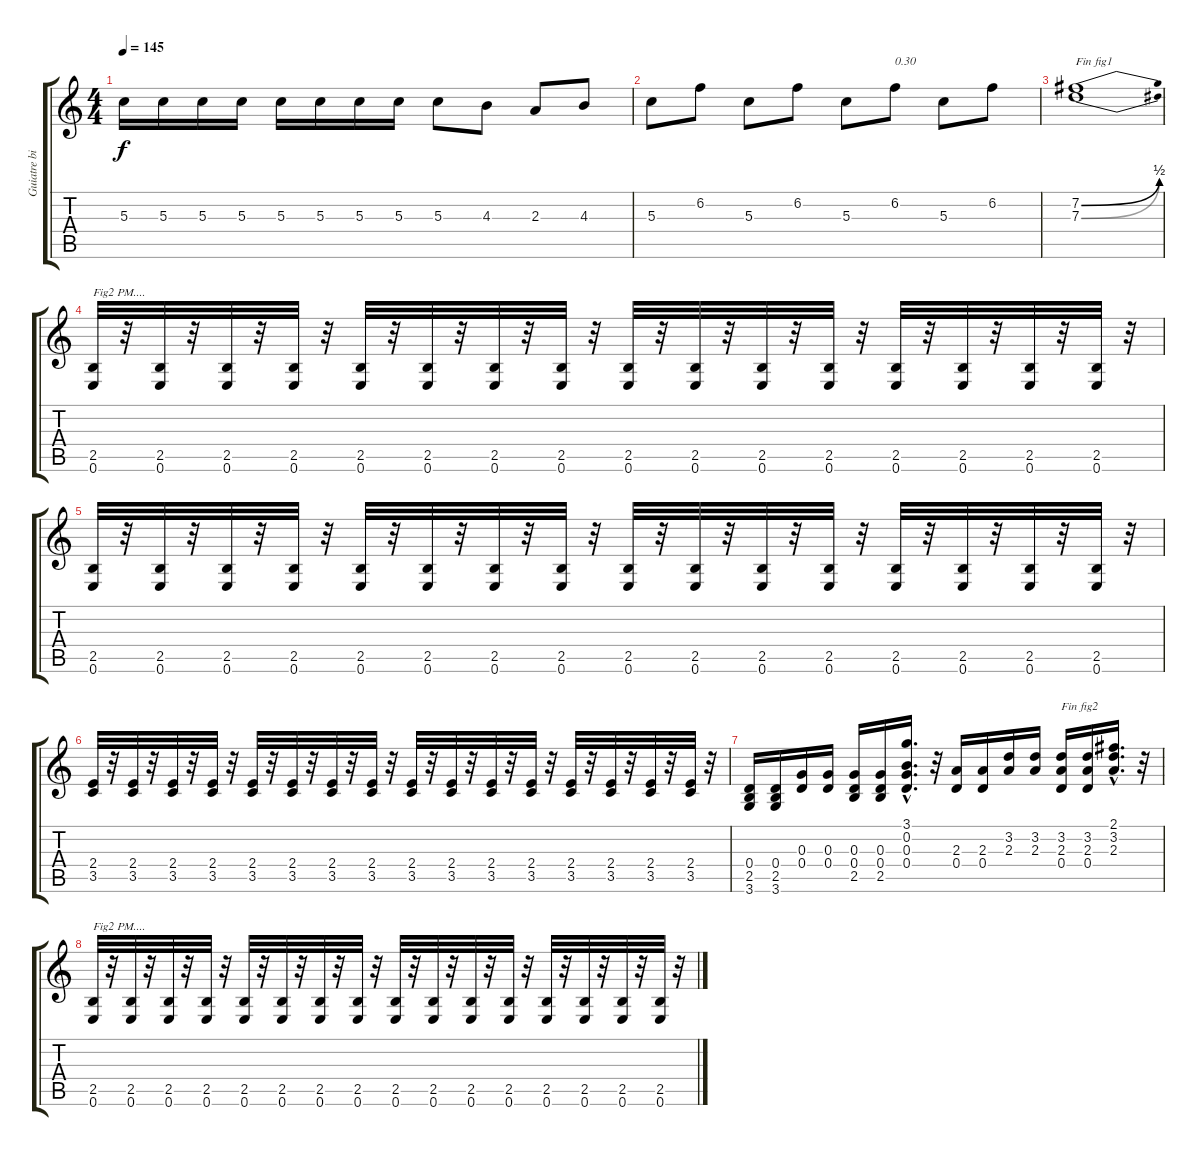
\track ("Guiatre bis" "Guiatre bi") {instrument overdrivenguitar}
\staff {score tabs}
\tuning (E4 B3 G3 D3 A2 E2) {hide}
\ts (4 4)
\tempo 145
\clef g2
\ks c
5.3.16{dy f} 5.3.16 5.3.16 5.3.16 5.3.16 5.3.16 5.3.16 5.3.16 5.3.8 4.3.8 2.3.8 4.3.8 |
5.3.8 6.2.8 5.3.8 6.2.8 5.3.8 6.2.8{txt "0.30"} 5.3.8 6.2.8 |
(7.2{be (bend 0 0 60 2)} 7.3{be (bend 0 0 60 2)}).1{txt "Fin fig1"} |
(2.5 0.6).32{txt "Fig2 PM...."} r.32 (2.5 0.6).32 r.32 (2.5 0.6).32 r.32 (2.5 0.6).32 r.32 (2.5 0.6).32 r.32 (2.5 0.6).32 r.32 (2.5 0.6).32 r.32 (2.5 0.6).32 r.32 (2.5 0.6).32 r.32 (2.5 0.6).32 r.32 (2.5 0.6).32 r.32 (2.5 0.6).32 r.32 (2.5 0.6).32 r.32 (2.5 0.6).32 r.32 (2.5 0.6).32 r.32 (2.5 0.6).32 r.32 |
(2.5 0.6).32 r.32 (2.5 0.6).32 r.32 (2.5 0.6).32 r.32 (2.5 0.6).32 r.32 (2.5 0.6).32 r.32 (2.5 0.6).32 r.32 (2.5 0.6).32 r.32 (2.5 0.6).32 r.32 (2.5 0.6).32 r.32 (2.5 0.6).32 r.32 (2.5 0.6).32 r.32 (2.5 0.6).32 r.32 (2.5 0.6).32 r.32 (2.5 0.6).32 r.32 (2.5 0.6).32 r.32 (2.5 0.6).32 r.32 |
(2.4 3.5).32 r.32 (2.4 3.5).32 r.32 (2.4 3.5).32 r.32 (2.4 3.5).32 r.32 (2.4 3.5).32 r.32 (2.4 3.5).32 r.32 (2.4 3.5).32 r.32 (2.4 3.5).32 r.32 (2.4 3.5).32 r.32 (2.4 3.5).32 r.32 (2.4 3.5).32 r.32 (2.4 3.5).32 r.32 (2.4 3.5).32 r.32 (2.4 3.5).32 r.32 (2.4 3.5).32 r.32 (2.4 3.5).32 r.32 |
(0.4 2.5 3.6).16 (0.4 2.5 3.6).16 (0.3 0.4).16 (0.3 0.4).16 (0.3 0.4 2.5).16 (0.3 0.4 2.5).16 (3.1{hac} 0.2{hac} 0.3{hac} 0.4{hac}).16{d} r.32 (2.3 0.4).16 (2.3 0.4).16 (3.2 2.3).16 (3.2 2.3).16 (3.2 2.3 0.4).16{txt "Fin fig2"} (3.2 2.3 0.4).16 (2.1{hac} 3.2{hac} 2.3{hac}).16{d} r.32 |
(2.5 0.6).32{txt "Fig2 PM...."} r.32 (2.5 0.6).32 r.32 (2.5 0.6).32 r.32 (2.5 0.6).32 r.32 (2.5 0.6).32 r.32 (2.5 0.6).32 r.32 (2.5 0.6).32 r.32 (2.5 0.6).32 r.32 (2.5 0.6).32 r.32 (2.5 0.6).32 r.32 (2.5 0.6).32 r.32 (2.5 0.6).32 r.32 (2.5 0.6).32 r.32 (2.5 0.6).32 r.32 (2.5 0.6).32 r.32 (2.5 0.6).32 r.32
